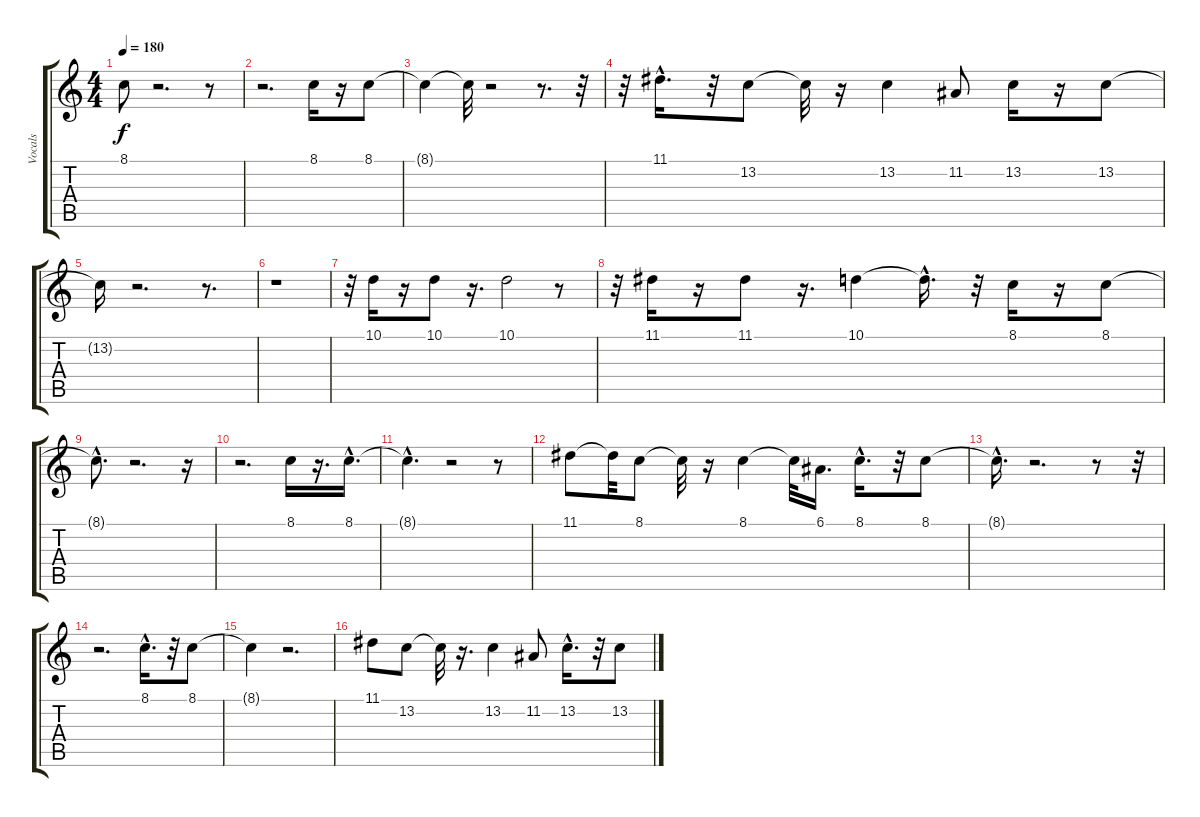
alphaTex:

\track ("Vocals" "Vocals") {instrument lead6voice}
\staff {score tabs}
\tuning (E4 B3 G3 D3 A2 E2) {hide}
\ts (4 4)
\tempo 180
\clef g2
\ks c
8.1{t}.8{dy f} r.2{d} r.8 |
r.2{d} 8.1.16 r.16 8.1.8 |
8.1{t}.4 8.1{t}.32 r.2 r.8{d} r.32 |
r.32 11.1{hac}.16{d} r.32 13.2.8 13.2{t}.32 r.16 13.2.4 11.2.8 13.2.16 r.16 13.2.8 |
13.2{t}.16 r.2{d} r.8{d} |
r.1 |
r.32 10.1.16 r.16 10.1.8 r.16{d} 10.1.2 r.8 |
r.32 11.1.16 r.16 11.1.8 r.16{d} 10.1.4 10.1{hac t}.16{d} r.32 8.1.16 r.16 8.1.8 |
8.1{hac t}.8{d} r.2{d} r.16 |
r.2{d} 8.1.16 r.16{d} 8.1{hac}.16{d} |
8.1{hac t}.4{d} r.2 r.8 |
11.1.8 11.1{t}.32 8.1.8 8.1{t}.32 r.16 8.1.4 8.1{t}.32 6.1.16{d} 8.1{hac}.16{d} r.32 8.1.8 |
8.1{hac t}.16{d} r.2{d} r.8 r.32 |
r.2{d} 8.1{hac}.16{d} r.32 8.1.8 |
8.1{t}.4 r.2{d} |
11.1.8 13.2.8 13.2{t}.32 r.16{d} 13.2.4 11.2.8 13.2{hac}.16{d} r.32 13.2.8
